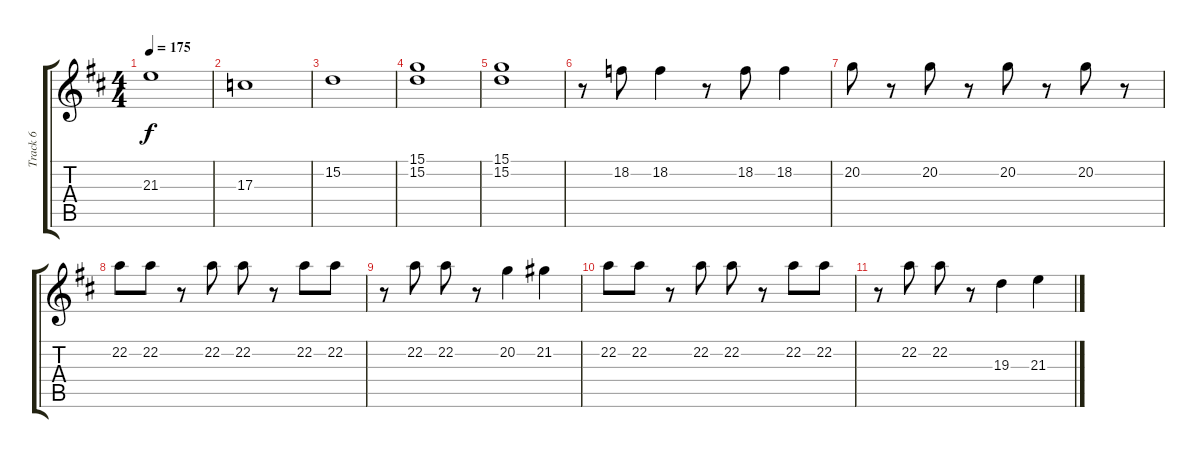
\track ("Track 6" "Track 6") {instrument pad1newage}
\staff {score tabs}
\tuning (E4 B3 G3 D3 A2 E2) {hide}
\ts (4 4)
\tempo 175
\clef g2
\ks d
21.3.1{dy f} |
17.3.1 |
15.2.1 |
(15.1 15.2).1 |
(15.1 15.2).1 |
r.8 18.2.8 18.2.4 r.8 18.2.8 18.2.4 |
20.2.8 r.8 20.2.8 r.8 20.2.8 r.8 20.2.8 r.8 |
22.2.8 22.2.8 r.8 22.2.8 22.2.8 r.8 22.2.8 22.2.8 |
r.8 22.2.8 22.2.8 r.8 20.2.4 21.2.4 |
22.2.8 22.2.8 r.8 22.2.8 22.2.8 r.8 22.2.8 22.2.8 |
r.8 22.2.8 22.2.8 r.8 19.3.4 21.3.4
